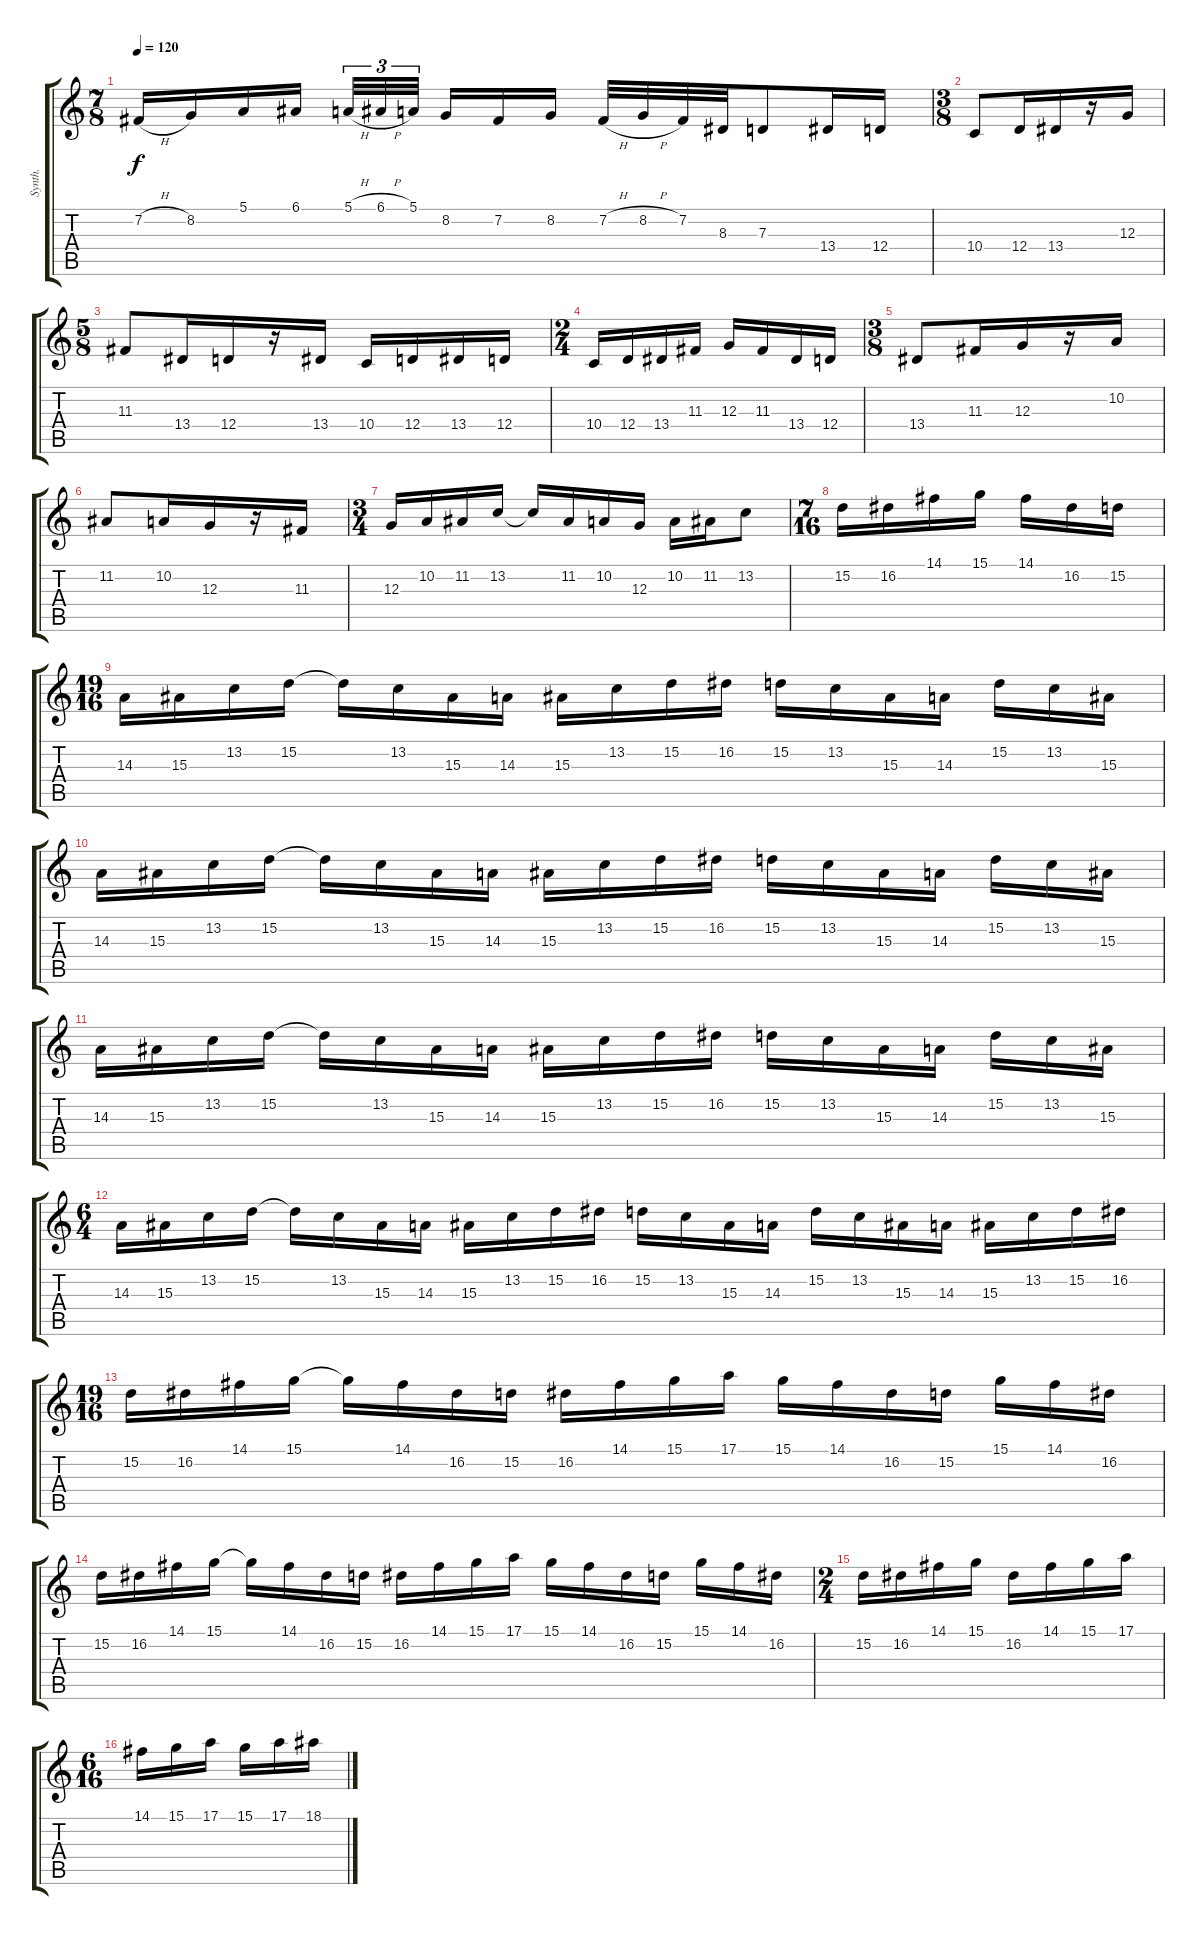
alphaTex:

\track ("Synth." "Synth.") {instrument sitar}
\staff {score tabs}
\tuning (E4 B3 G3 D3 A2 E2) {hide}
\ts (7 8)
\tempo 120
\clef g2
\ks c
7.2{h}.16{dy f} 8.2.16 5.1.16 6.1.16 5.1{h}.32{tu (3 2)} 6.1{h}.32{tu (3 2)} 5.1.32{tu (3 2)} 8.2.16 7.2.16 8.2.16 7.2{h}.32 8.2{h}.32 7.2.32 8.3.32 7.3.8 13.4.16 12.4.16 |
\ts (3 8)
10.4.8 12.4.16 13.4.16 r.16 12.3.16 |
\ts (5 8)
11.3.8 13.4.16 12.4.16 r.16 13.4.16 10.4.16 12.4.16 13.4.16 12.4.16 |
\ts (2 4)
10.4.16 12.4.16 13.4.16 11.3.16 12.3.16 11.3.16 13.4.16 12.4.16 |
\ts (3 8)
13.4.8 11.3.16 12.3.16 r.16 10.2.16 |
11.2.8 10.2.16 12.3.16 r.16 11.3.16 |
\ts (3 4)
12.3.16 10.2.16 11.2.16 13.2.16 13.2{t}.16 11.2.16 10.2.16 12.3.16 10.2.16 11.2.16 13.2.8 |
\ts (7 16)
15.2.16 16.2.16 14.1.16 15.1.16 14.1.16 16.2.16 15.2.16 |
\ts (19 16)
14.3.16 15.3.16 13.2.16 15.2.16 15.2{t}.16 13.2.16 15.3.16 14.3.16 15.3.16 13.2.16 15.2.16 16.2.16 15.2.16 13.2.16 15.3.16 14.3.16 15.2.16 13.2.16 15.3.16 |
14.3.16 15.3.16 13.2.16 15.2.16 15.2{t}.16 13.2.16 15.3.16 14.3.16 15.3.16 13.2.16 15.2.16 16.2.16 15.2.16 13.2.16 15.3.16 14.3.16 15.2.16 13.2.16 15.3.16 |
14.3.16 15.3.16 13.2.16 15.2.16 15.2{t}.16 13.2.16 15.3.16 14.3.16 15.3.16 13.2.16 15.2.16 16.2.16 15.2.16 13.2.16 15.3.16 14.3.16 15.2.16 13.2.16 15.3.16 |
\ts (6 4)
14.3.16 15.3.16 13.2.16 15.2.16 15.2{t}.16 13.2.16 15.3.16 14.3.16 15.3.16 13.2.16 15.2.16 16.2.16 15.2.16 13.2.16 15.3.16 14.3.16 15.2.16 13.2.16 15.3.16 14.3.16 15.3.16 13.2.16 15.2.16 16.2.16 |
\ts (19 16)
15.2.16 16.2.16 14.1.16 15.1.16 15.1{t}.16 14.1.16 16.2.16 15.2.16 16.2.16 14.1.16 15.1.16 17.1.16 15.1.16 14.1.16 16.2.16 15.2.16 15.1.16 14.1.16 16.2.16 |
15.2.16 16.2.16 14.1.16 15.1.16 15.1{t}.16 14.1.16 16.2.16 15.2.16 16.2.16 14.1.16 15.1.16 17.1.16 15.1.16 14.1.16 16.2.16 15.2.16 15.1.16 14.1.16 16.2.16 |
\ts (2 4)
15.2.16 16.2.16 14.1.16 15.1.16 16.2.16 14.1.16 15.1.16 17.1.16 |
\ts (6 16)
14.1.16 15.1.16 17.1.16 15.1.16 17.1.16 18.1.16
